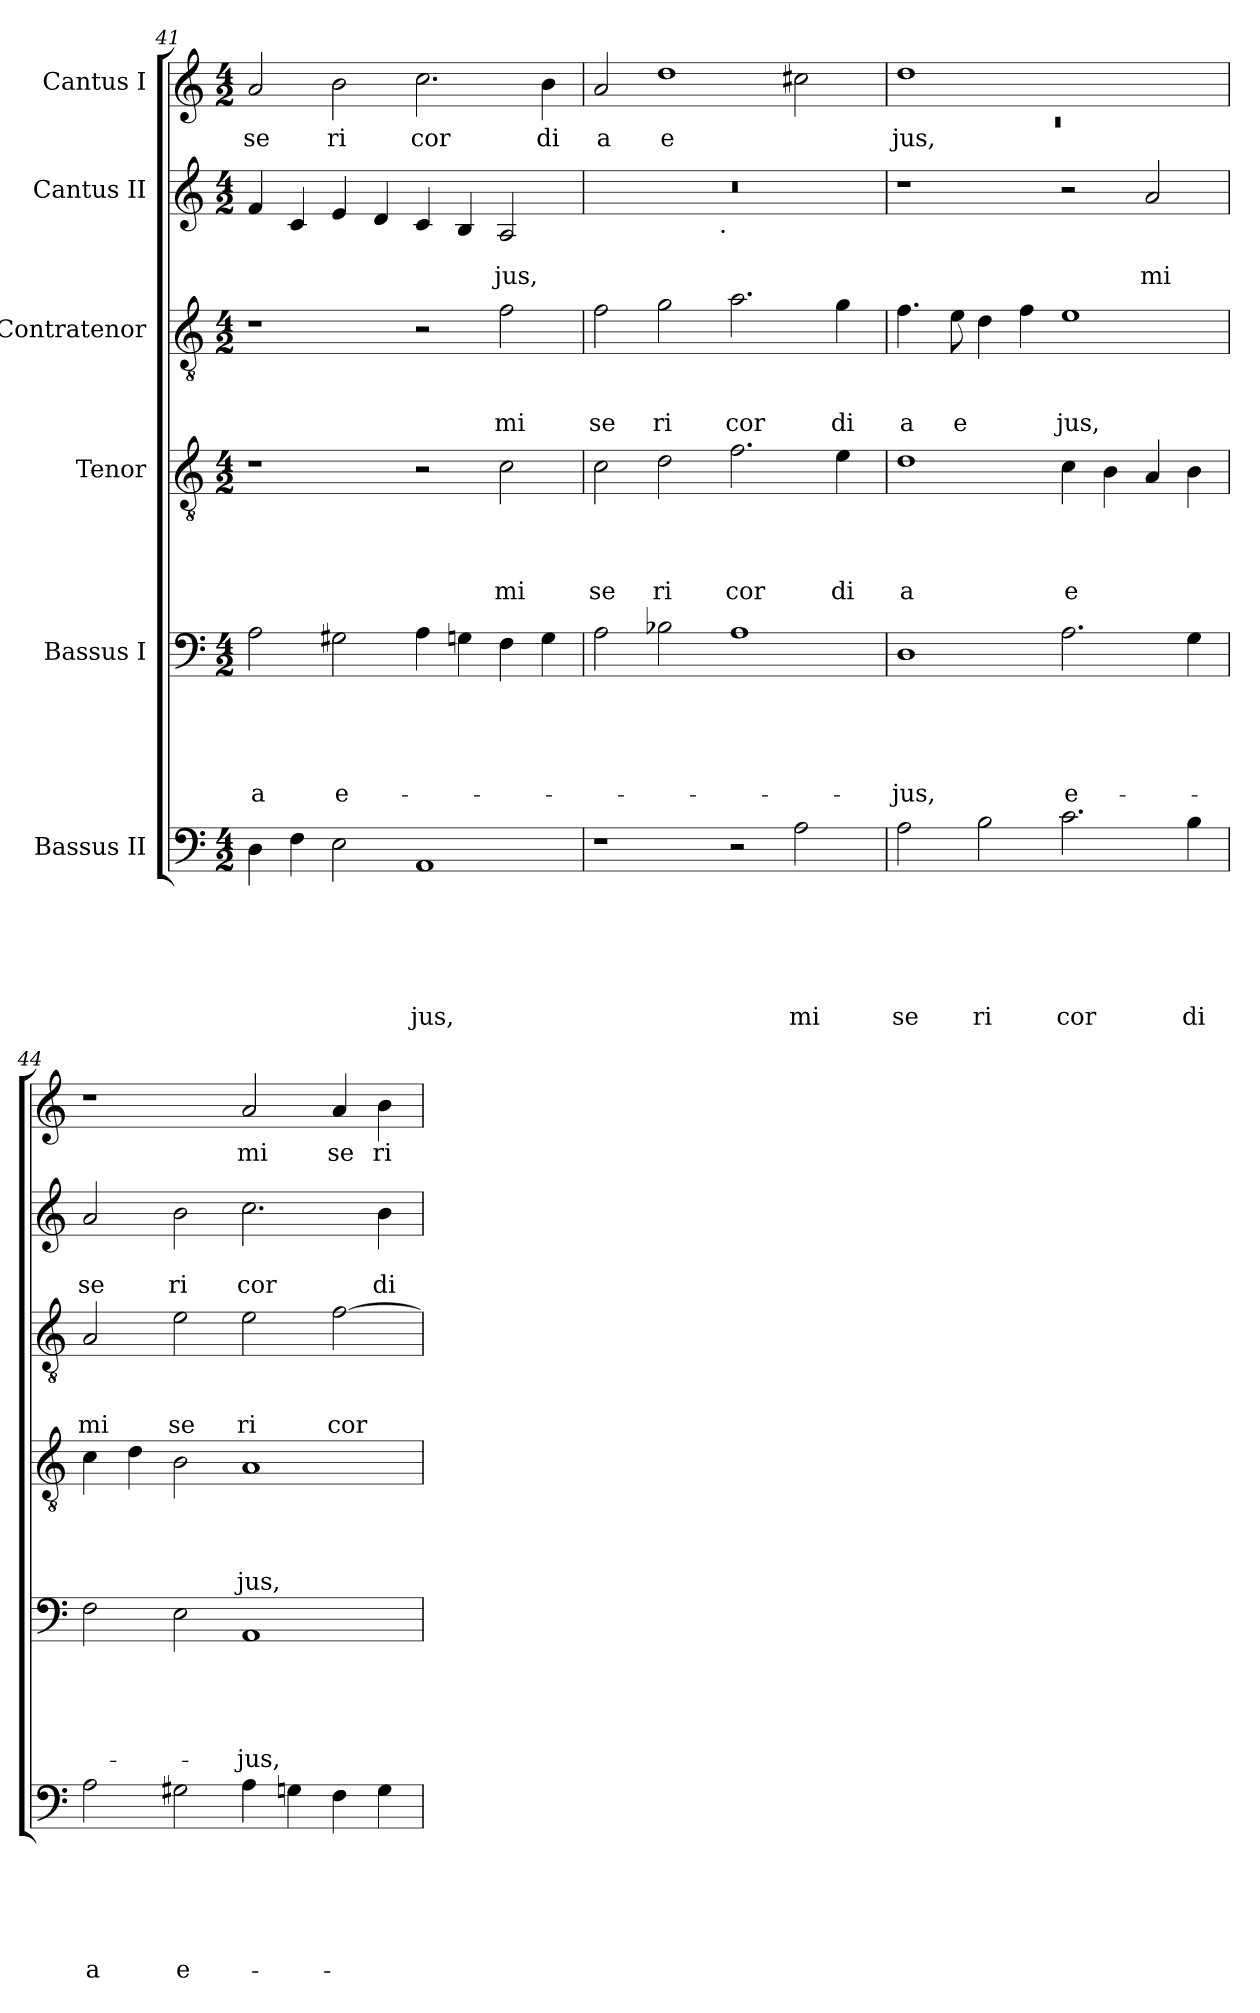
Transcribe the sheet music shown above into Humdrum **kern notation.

**kern	**text	**text	**text	**text	**text	**text	**kern	**text	**text	**text	**text	**text	**kern	**text	**text	**text	**text	**kern	**text	**text	**text	**kern	**text	**text	**kern	**text
*part6	*part6	*part6	*part6	*part6	*part6	*part6	*part5	*part5	*part5	*part5	*part5	*part5	*part4	*part4	*part4	*part4	*part4	*part3	*part3	*part3	*part3	*part2	*part2	*part2	*part1	*part1
*staff6	*staff6	*staff6	*staff6	*staff6	*staff6	*staff6	*staff5	*staff5	*staff5	*staff5	*staff5	*staff5	*staff4	*staff4	*staff4	*staff4	*staff4	*staff3	*staff3	*staff3	*staff3	*staff2	*staff2	*staff2	*staff1	*staff1
*I"Bassus II	*	*	*	*	*	*	*I"Bassus I	*	*	*	*	*	*I"Tenor	*	*	*	*	*I"Contratenor	*	*	*	*I"Cantus II	*	*	*I"Cantus I	*
*clefF4	*	*	*	*	*	*	*clefF4	*	*	*	*	*	*clefGv2	*	*	*	*	*clefGv2	*	*	*	*clefG2	*	*	*clefG2	*
*k[]	*	*	*	*	*	*	*k[]	*	*	*	*	*	*k[]	*	*	*	*	*k[]	*	*	*	*k[]	*	*	*k[]	*
*C:	*	*	*	*	*	*	*C:	*	*	*	*	*	*C:	*	*	*	*	*C:	*	*	*	*C:	*	*	*C:	*
*M4/2	*	*	*	*	*	*	*M4/2	*	*	*	*	*	*M4/2	*	*	*	*	*M4/2	*	*	*	*M4/2	*	*	*M4/2	*
=41	=41	=41	=41	=41	=41	=41	=41	=41	=41	=41	=41	=41	=41	=41	=41	=41	=41	=41	=41	=41	=41	=41	=41	=41	=41	=41
!	!	!	!	!	!	!	!	!	!	!	!	!LO:LY:b	!	!	!	!	!	!	!	!	!	!	!	!	!	!LO:LY:b
4D\	.	.	.	.	.	.	2A\	.	.	.	.	-a	1r	.	.	.	.	1r	.	.	.	4f/	.	.	2a/	se
4F\	.	.	.	.	.	.	.	.	.	.	.	.	.	.	.	.	.	.	.	.	.	4c/	.	.	.	.
!	!	!	!	!	!	!	!	!	!	!	!	!LO:LY:b	!	!	!	!	!	!	!	!	!	!	!	!	!	!LO:LY:b
2E\	.	.	.	.	.	.	2G#X\	.	.	.	.	e-	.	.	.	.	.	.	.	.	.	4e/	.	.	2b\	ri
.	.	.	.	.	.	.	.	.	.	.	.	.	.	.	.	.	.	.	.	.	.	4d/	.	.	.	.
!	!	!	!	!	!	!LO:LY:b	!	!	!	!	!	!	!	!	!	!	!	!	!	!	!	!	!	!	!	!LO:LY:b
1AA	.	.	.	.	.	jus,	4A\	.	.	.	.	.	2r	.	.	.	.	2r	.	.	.	4c/	.	.	2.cc\	cor
.	.	.	.	.	.	.	4Gn\	.	.	.	.	.	.	.	.	.	.	.	.	.	.	4B/	.	.	.	.
!	!	!	!	!	!	!	!	!	!	!	!	!	!	!	!	!	!LO:LY:b	!	!	!	!LO:LY:b	!	!	!LO:LY:b	!	!
.	.	.	.	.	.	.	4F\	.	.	.	.	.	2c\	.	.	.	mi	2f\	.	.	mi	2A/	.	jus,	.	.
!	!	!	!	!	!	!	!	!	!	!	!	!	!	!	!	!	!	!	!	!	!	!	!	!	!	!LO:LY:b
.	.	.	.	.	.	.	4G\	.	.	.	.	.	.	.	.	.	.	.	.	.	.	.	.	.	4b\	di
=42	=42	=42	=42	=42	=42	=42	=42	=42	=42	=42	=42	=42	=42	=42	=42	=42	=42	=42	=42	=42	=42	=42	=42	=42	=42	=42
!	!	!	!	!	!	!	!	!	!	!	!	!	!	!	!	!	!LO:LY:b	!	!	!	!LO:LY:b	!	!	!	!	!LO:LY:b
*	*	*	*	*	*	*	*	*	*	*	*	*	*	*	*	*	*	*	*	*	*	*^	*	*	*	*
1r	.	.	.	.	.	.	2A\	.	.	.	.	.	2c\	.	.	.	se	2f\	.	.	se	0r	2ryy	.	.	2a/	a
!	!	!	!	!	!	!	!	!	!	!	!	!	!	!	!	!	!LO:LY:b	!	!	!	!LO:LY:b	!	!	!	!	!	!LO:LY:b:rj
.	.	.	.	.	.	.	2B-X\	.	.	.	.	.	2d\	.	.	.	ri	2g\	.	.	ri	.	4...ryy	.	.	1dd	e
!	!	!	!	!	!	!	!	!	!	!	!	!	!	!	!	!	!	!	!	!	!	!	!LO:TX:b:t=.	!	!	!	!
.	.	.	.	.	.	.	.	.	.	.	.	.	.	.	.	.	.	.	.	.	.	.	1ryy	.	.	.	.
!	!	!	!	!	!	!	!	!	!	!	!	!	!	!	!	!	!LO:LY:b	!	!	!	!LO:LY:b	!	!	!	!	!	!
2r	.	.	.	.	.	.	1A	.	.	.	.	.	2.f\	.	.	.	cor	2.a\	.	.	cor	.	.	.	.	.	.
!	!	!	!	!	!	!LO:LY:b	!	!	!	!	!	!	!	!	!	!	!	!	!	!	!	!	!	!	!	!	!
2A\	.	.	.	.	.	mi	.	.	.	.	.	.	.	.	.	.	.	.	.	.	.	.	.	.	.	2cc#X\	.
!	!	!	!	!	!	!	!	!	!	!	!	!	!	!	!	!	!LO:LY:b	!	!	!	!LO:LY:b	!	!	!	!	!	!
.	.	.	.	.	.	.	.	.	.	.	.	.	4e\	.	.	.	di	4g\	.	.	di	.	.	.	.	.	.
.	.	.	.	.	.	.	.	.	.	.	.	.	.	.	.	.	.	.	.	.	.	.	32ryy	.	.	.	.
=43	=43	=43	=43	=43	=43	=43	=43	=43	=43	=43	=43	=43	=43	=43	=43	=43	=43	=43	=43	=43	=43	=43	=43	=43	=43	=43	=43
*	*	*	*	*	*	*	*	*	*	*	*	*	*	*	*	*	*	*	*	*	*	*	*	*	*	*^	*
!	!	!	!	!	!	!LO:LY:b	!	!	!	!	!	!LO:LY:b	!	!	!	!	!LO:LY:b	!	!	!	!LO:LY:b	!	!	!	!	!	!LO:N:vis=1	!LO:LY:b
*	*	*	*	*	*	*	*	*	*	*	*	*	*	*	*	*	*	*	*	*	*	*v	*v	*	*	*	*	*
2A\	.	.	.	.	.	se	1D	.	.	.	.	-jus,	1d	.	.	.	a	4.f\	.	.	a	1r	.	.	1dd	0rc	jus,
!	!	!	!	!	!	!	!	!	!	!	!	!	!	!	!	!	!	!	!	!	!LO:LY:b	!	!	!	!	!	!
.	.	.	.	.	.	.	.	.	.	.	.	.	.	.	.	.	.	8e\	.	.	e	.	.	.	.	.	.
!	!	!	!	!	!	!LO:LY:b	!	!	!	!	!	!	!	!	!	!	!	!	!	!	!	!	!	!	!	!	!
2B\	.	.	.	.	.	ri	.	.	.	.	.	.	.	.	.	.	.	4d\	.	.	.	.	.	.	.	.	.
.	.	.	.	.	.	.	.	.	.	.	.	.	.	.	.	.	.	4f\	.	.	.	.	.	.	.	.	.
!	!	!	!	!	!	!LO:LY:b	!	!	!	!	!	!LO:LY:b	!	!	!	!	!LO:LY:b	!	!	!	!LO:LY:b	!	!	!	!	!	!
2.c\	.	.	.	.	.	cor	2.A\	.	.	.	.	e-	4c\	.	.	.	e	1e	.	.	jus,	2r	.	.	1ryy	.	.
.	.	.	.	.	.	.	.	.	.	.	.	.	4B\	.	.	.	.	.	.	.	.	.	.	.	.	.	.
!	!	!	!	!	!	!	!	!	!	!	!	!	!	!	!	!	!	!	!	!	!	!	!	!LO:LY:b	!	!	!
.	.	.	.	.	.	.	.	.	.	.	.	.	4A/	.	.	.	.	.	.	.	.	2a/	.	mi	.	.	.
!	!	!	!	!	!	!LO:LY:b	!	!	!	!	!	!	!	!	!	!	!	!	!	!	!	!	!	!	!	!	!
4B\	.	.	.	.	.	di	4G\	.	.	.	.	.	4B\	.	.	.	.	.	.	.	.	.	.	.	.	.	.
*	*	*	*	*	*	*	*	*	*	*	*	*	*	*	*	*	*	*	*	*	*	*	*	*	*v	*v	*
!!LO:PB:g=z
=44	=44	=44	=44	=44	=44	=44	=44	=44	=44	=44	=44	=44	=44	=44	=44	=44	=44	=44	=44	=44	=44	=44	=44	=44	=44	=44
!	!	!	!	!	!	!LO:LY:b	!	!	!	!	!	!	!	!	!	!	!	!	!	!	!LO:LY:b	!	!	!LO:LY:b	!	!
2A\	.	.	.	.	.	a	2F\	.	.	.	.	.	4c\	.	.	.	.	2A/	.	.	mi	2a/	.	se	1r	.
.	.	.	.	.	.	.	.	.	.	.	.	.	4d\	.	.	.	.	.	.	.	.	.	.	.	.	.
!	!	!	!	!	!	!LO:LY:b	!	!	!	!	!	!	!	!	!	!	!	!	!	!	!LO:LY:b	!	!	!LO:LY:b	!	!
2G#X\	.	.	.	.	.	e-	2E\	.	.	.	.	.	2B\	.	.	.	.	2e\	.	.	se	2b\	.	ri	.	.
!	!	!	!	!	!	!	!	!	!	!	!	!LO:LY:b	!	!	!	!	!LO:LY:b	!	!	!	!LO:LY:b	!	!	!LO:LY:b	!	!LO:LY:b
4A\	.	.	.	.	.	.	1AA	.	.	.	.	-jus,	1A	.	.	.	jus,	2e\	.	.	ri	2.cc\	.	cor	2a/	mi
4Gn\	.	.	.	.	.	.	.	.	.	.	.	.	.	.	.	.	.	.	.	.	.	.	.	.	.	.
!	!	!	!	!	!	!	!	!	!	!	!	!	!	!	!	!	!	!	!	!	!LO:LY:b	!	!	!	!	!LO:LY:b
4F\	.	.	.	.	.	.	.	.	.	.	.	.	.	.	.	.	.	[>2f\	.	.	cor	.	.	.	4a/	se
!	!	!	!	!	!	!	!	!	!	!	!	!	!	!	!	!	!	!	!	!	!	!	!	!LO:LY:b	!	!LO:LY:b
4G\	.	.	.	.	.	.	.	.	.	.	.	.	.	.	.	.	.	.	.	.	.	4b\	.	di	4b\	ri
=	=	=	=	=	=	=	=	=	=	=	=	=	=	=	=	=	=	=	=	=	=	=	=	=	=	=
*-	*-	*-	*-	*-	*-	*-	*-	*-	*-	*-	*-	*-	*-	*-	*-	*-	*-	*-	*-	*-	*-	*-	*-	*-	*-	*-
